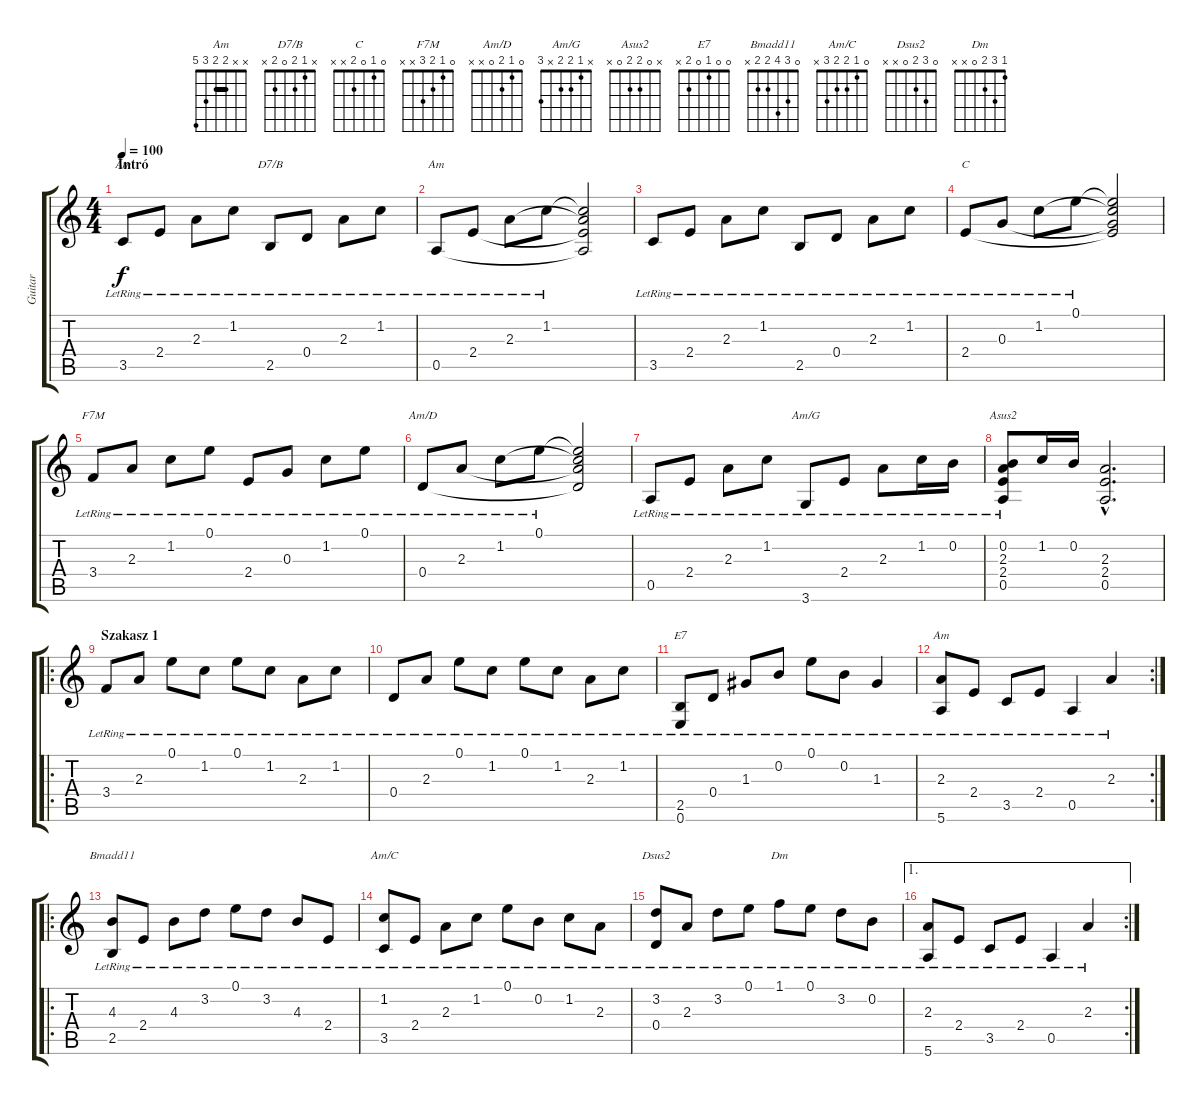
\track ("Guitar" "Guitar") {instrument electricguitarjazz}
\staff {score tabs}
\tuning (E4 B3 G3 D3 A2 E2) {hide}
\chord ("Am" x 1 2 2 3 x)
\chord ("D7/B" x 1 2 0 2 x)
\chord ("Am" x 1 2 2 0 x)
\chord ("C" 0 1 0 2 x x)
\chord ("F7M" 0 1 2 3 x x)
\chord ("Am/D" 0 1 2 0 x x)
\chord ("Am/G" x 1 2 2 x 3)
\chord ("Asus2" x 0 2 2 0 x)
\chord ("E7" 0 0 1 0 2 x)
\chord ("Am" x x 2 2 3 5) {barre 2}
\chord ("Bmadd11" 0 3 4 2 2 x)
\chord ("Am/C" 0 1 2 2 3 x)
\chord ("Dsus2" 0 3 2 0 x x)
\chord ("Dm" 1 3 2 0 x x)
\ts (4 4)
\section ("" "Intró")
\tempo 100
\clef g2
\ks c
3.5{lr}.8{ch "Am" dy f instrument electricguitarjazz} 2.4{lr}.8 2.3{lr}.8 1.2{lr}.8 2.5{lr}.8{ch "D7/B"} 0.4{lr}.8 2.3{lr}.8 1.2{lr}.8 |
0.5{lr}.8{ch "Am"} 2.4{lr}.8 2.3{lr}.8 1.2{lr}.8 (1.2{t} 2.3{t} 2.4{t} 0.5{t}).2 |
3.5{lr}.8 2.4{lr}.8 2.3{lr}.8 1.2{lr}.8 2.5{lr}.8 0.4{lr}.8 2.3{lr}.8 1.2{lr}.8 |
2.4{lr}.8{ch "C"} 0.3{lr}.8 1.2{lr}.8 0.1{lr}.8 (0.1{t} 1.2{t} 0.3{t} 2.4{t}).2 |
3.4{lr}.8{ch "F7M"} 2.3{lr}.8 1.2{lr}.8 0.1{lr}.8 2.4{lr}.8 0.3{lr}.8 1.2{lr}.8 0.1{lr}.8 |
0.4{lr}.8{ch "Am/D"} 2.3{lr}.8 1.2{lr}.8 0.1{lr}.8 (0.1{t} 1.2{t} 2.3{t} 0.4{t}).2 |
0.5{lr}.8 2.4{lr}.8 2.3{lr}.8 1.2{lr}.8 3.6{lr}.8{ch "Am/G"} 2.4{lr}.8 2.3{lr}.8 1.2{lr}.16 0.2{lr}.16 |
(0.2 2.3{lr} 2.4{lr} 0.5{lr}).8{ch "Asus2"} 1.2.16 0.2.16 (2.3{hac} 2.4{hac} 0.5{hac}).2{d} |
\ro
\section ("" "Szakasz 1")
3.4{lr}.8 2.3{lr}.8 0.1{lr}.8 1.2{lr}.8 0.1{lr}.8 1.2{lr}.8 2.3{lr}.8 1.2{lr}.8 |
0.4{lr}.8 2.3{lr}.8 0.1{lr}.8 1.2{lr}.8 0.1{lr}.8 1.2{lr}.8 2.3{lr}.8 1.2{lr}.8 |
(2.5{lr} 0.6{lr}).8{ch "E7"} 0.4{lr}.8 1.3{lr}.8 0.2{lr}.8 0.1{lr}.8 0.2{lr}.8 1.3{lr}.4 |
\rc 2
(2.3{lr} 5.6{lr}).8{ch "Am"} 2.4{lr}.8 3.5{lr}.8 2.4{lr}.8 0.5{lr}.4 2.3{lr}.4 |
\ro
(4.3{lr} 2.5{lr}).8{ch "Bmadd11"} 2.4{lr}.8 4.3{lr}.8 3.2{lr}.8 0.1{lr}.8 3.2{lr}.8 4.3{lr}.8 2.4{lr}.8 |
(1.2{lr} 3.5{lr}).8{ch "Am/C"} 2.4{lr}.8 2.3{lr}.8 1.2{lr}.8 0.1{lr}.8 0.2{lr}.8 1.2{lr}.8 2.3{lr}.8 |
(3.2{lr} 0.4{lr}).8{ch "Dsus2"} 2.3{lr}.8 3.2{lr}.8 0.1{lr}.8 1.1{lr}.8{ch "Dm"} 0.1{lr}.8 3.2{lr}.8 0.2{lr}.8 |
\ae 1
\rc 2
(2.3{lr} 5.6{lr}).8 2.4{lr}.8 3.5{lr}.8 2.4{lr}.8 0.5{lr}.4 2.3{lr}.4
